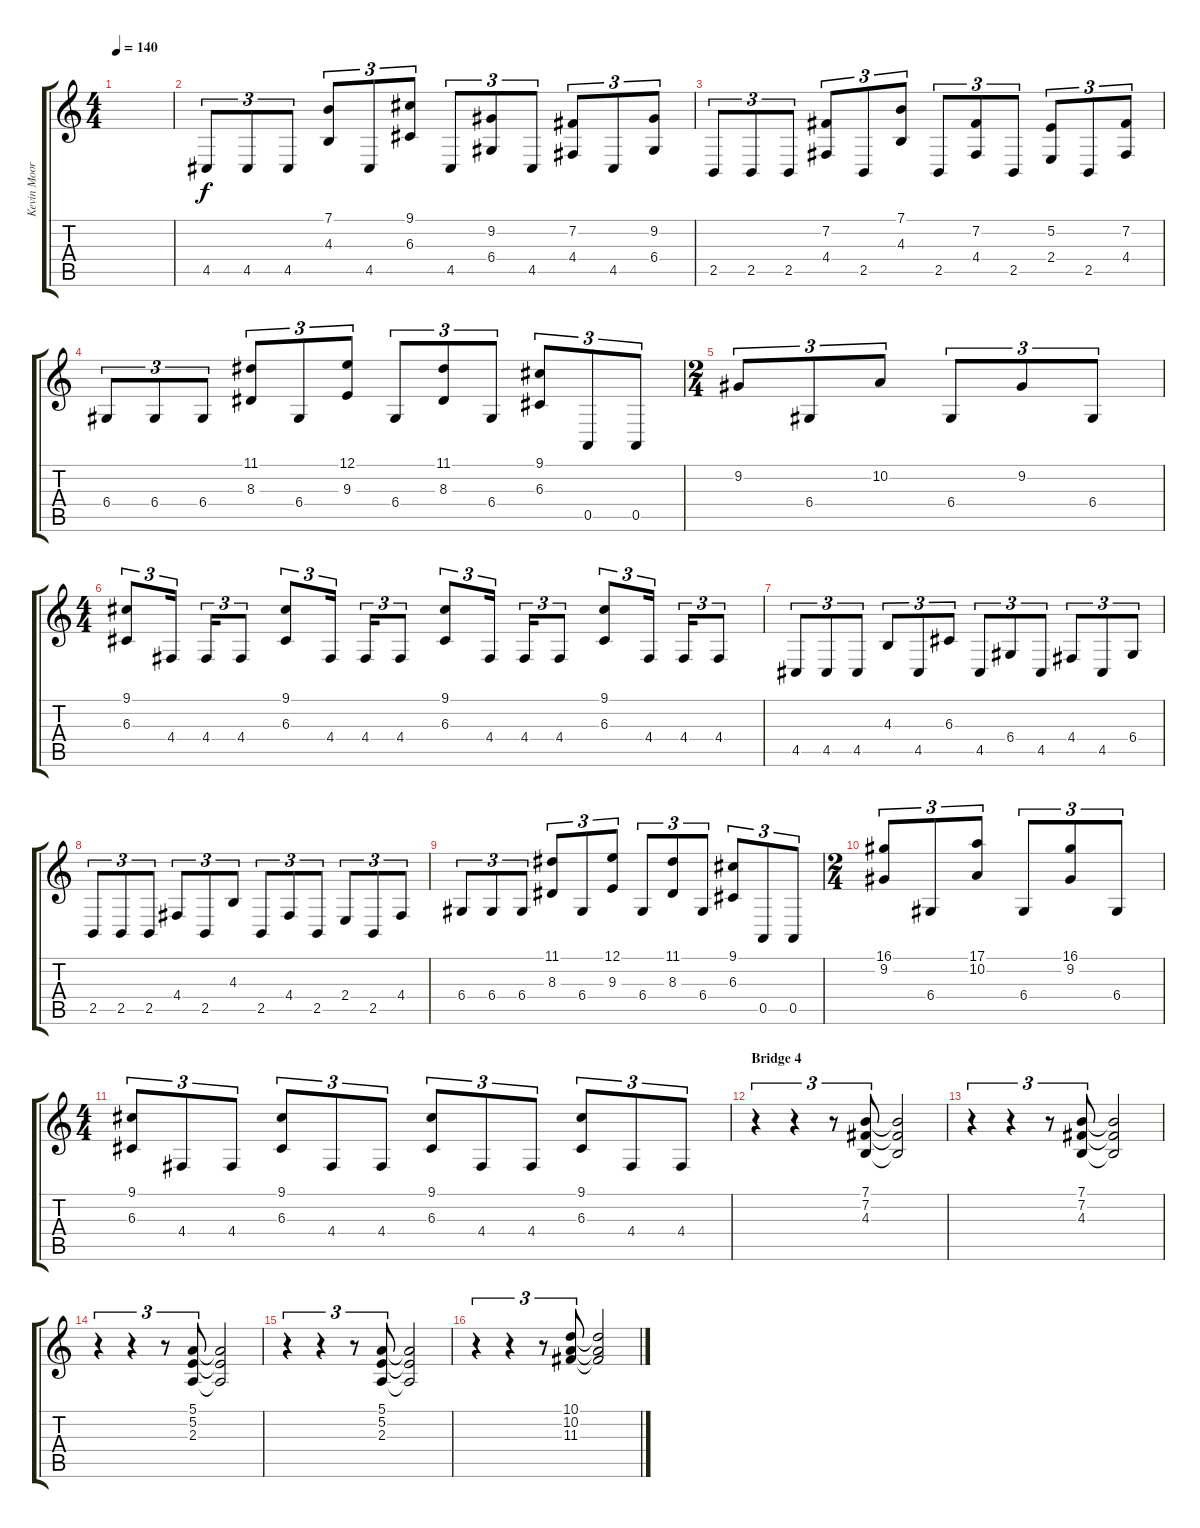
\track ("Kevin Moore Lead Keyboard" "Kevin Moor") {instrument lead2sawtooth}
\staff {score tabs}
\tuning (E4 B3 G3 D3 A2 E2) {hide}
\ts (4 4)
\tempo 140
\clef g2
\ks c
|
4.5.8{tu (3 2) volume 12} 4.5.8{tu (3 2)} 4.5.8{tu (3 2)} (7.1 4.3).8{tu (3 2)} 4.5.8{tu (3 2)} (9.1 6.3).8{tu (3 2)} 4.5.8{tu (3 2)} (9.2 6.4).8{tu (3 2)} 4.5.8{tu (3 2)} (7.2 4.4).8{tu (3 2)} 4.5.8{tu (3 2)} (9.2 6.4).8{tu (3 2)} |
2.5.8{tu (3 2)} 2.5.8{tu (3 2)} 2.5.8{tu (3 2)} (7.2 4.4).8{tu (3 2)} 2.5.8{tu (3 2)} (7.1 4.3).8{tu (3 2)} 2.5.8{tu (3 2)} (7.2 4.4).8{tu (3 2)} 2.5.8{tu (3 2)} (5.2 2.4).8{tu (3 2)} 2.5.8{tu (3 2)} (7.2 4.4).8{tu (3 2)} |
6.4.8{tu (3 2)} 6.4.8{tu (3 2)} 6.4.8{tu (3 2)} (11.1 8.3).8{tu (3 2)} 6.4.8{tu (3 2)} (12.1 9.3).8{tu (3 2)} 6.4.8{tu (3 2)} (11.1 8.3).8{tu (3 2)} 6.4.8{tu (3 2)} (9.1 6.3).8{tu (3 2)} 0.5.8{tu (3 2)} 0.5.8{tu (3 2)} |
\ts (2 4)
9.2.8{tu (3 2)} 6.4.8{tu (3 2)} 10.2.8{tu (3 2)} 6.4.8{tu (3 2)} 9.2.8{tu (3 2)} 6.4.8{tu (3 2)} |
\ts (4 4)
(9.1 6.3).8{tu (3 2)} 4.4.16{tu (3 2) beam splitsecondary} 4.4.16{tu (3 2)} 4.4.8{tu (3 2)} (9.1 6.3).8{tu (3 2)} 4.4.16{tu (3 2) beam splitsecondary} 4.4.16{tu (3 2)} 4.4.8{tu (3 2)} (9.1 6.3).8{tu (3 2)} 4.4.16{tu (3 2) beam splitsecondary} 4.4.16{tu (3 2)} 4.4.8{tu (3 2)} (9.1 6.3).8{tu (3 2)} 4.4.16{tu (3 2) beam splitsecondary} 4.4.16{tu (3 2)} 4.4.8{tu (3 2)} |
4.5.8{tu (3 2) volume 11} 4.5.8{tu (3 2)} 4.5.8{tu (3 2)} 4.3.8{tu (3 2)} 4.5.8{tu (3 2)} 6.3.8{tu (3 2)} 4.5.8{tu (3 2)} 6.4.8{tu (3 2)} 4.5.8{tu (3 2)} 4.4.8{tu (3 2)} 4.5.8{tu (3 2)} 6.4.8{tu (3 2)} |
2.5.8{tu (3 2)} 2.5.8{tu (3 2)} 2.5.8{tu (3 2)} 4.4.8{tu (3 2)} 2.5.8{tu (3 2)} 4.3.8{tu (3 2)} 2.5.8{tu (3 2)} 4.4.8{tu (3 2)} 2.5.8{tu (3 2)} 2.4.8{tu (3 2)} 2.5.8{tu (3 2)} 4.4.8{tu (3 2)} |
6.4.8{tu (3 2)} 6.4.8{tu (3 2)} 6.4.8{tu (3 2)} (11.1 8.3).8{tu (3 2)} 6.4.8{tu (3 2)} (12.1 9.3).8{tu (3 2)} 6.4.8{tu (3 2)} (11.1 8.3).8{tu (3 2)} 6.4.8{tu (3 2)} (9.1 6.3).8{tu (3 2)} 0.5.8{tu (3 2)} 0.5.8{tu (3 2)} |
\ts (2 4)
(16.1 9.2).8{tu (3 2)} 6.4.8{tu (3 2)} (17.1 10.2).8{tu (3 2)} 6.4.8{tu (3 2)} (16.1 9.2).8{tu (3 2)} 6.4.8{tu (3 2)} |
\ts (4 4)
(9.1 6.3).8{tu (3 2)} 4.4.8{tu (3 2)} 4.4.8{tu (3 2)} (9.1 6.3).8{tu (3 2)} 4.4.8{tu (3 2)} 4.4.8{tu (3 2)} (9.1 6.3).8{tu (3 2)} 4.4.8{tu (3 2)} 4.4.8{tu (3 2)} (9.1 6.3).8{tu (3 2)} 4.4.8{tu (3 2)} 4.4.8{tu (3 2)} |
\section ("" "Bridge 4")
r.4{tu (3 2) volume 11} r.4{tu (3 2)} r.8{tu (3 2)} (7.1 7.2 4.3).8{tu (3 2)} (7.1{t} 7.2{t} 4.3{t}).2 |
r.4{tu (3 2)} r.4{tu (3 2)} r.8{tu (3 2)} (7.1 7.2 4.3).8{tu (3 2)} (7.1{t} 7.2{t} 4.3{t}).2 |
r.4{tu (3 2)} r.4{tu (3 2)} r.8{tu (3 2)} (5.1 5.2 2.3).8{tu (3 2)} (5.1{t} 5.2{t} 2.3{t}).2 |
r.4{tu (3 2)} r.4{tu (3 2)} r.8{tu (3 2)} (5.1 5.2 2.3).8{tu (3 2)} (5.1{t} 5.2{t} 2.3{t}).2 |
r.4{tu (3 2)} r.4{tu (3 2)} r.8{tu (3 2)} (10.1 10.2 11.3).8{tu (3 2)} (10.1{t} 10.2{t} 11.3{t}).2
